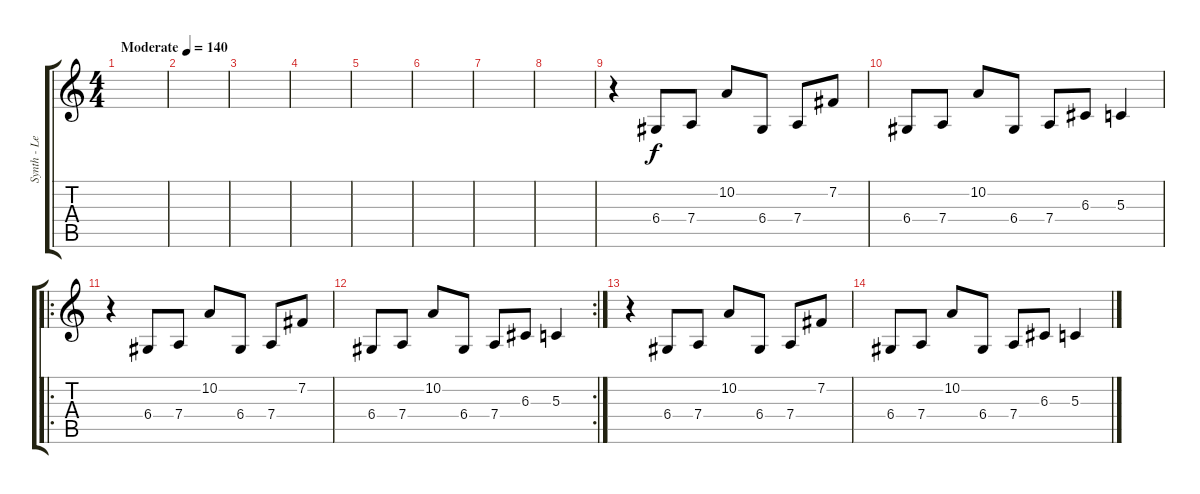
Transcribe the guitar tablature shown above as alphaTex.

\track ("Synth - Lead" "Synth - Le") {instrument marimba}
\staff {score tabs}
\tuning (E4 B3 G3 D3 A2 E2) {hide}
\ts (4 4)
\tempo (140 "Moderate")
\clef g2
\ks c
|
|
|
|
|
|
|
|
r.4 6.4.8 7.4.8 10.2.8 6.4.8 7.4.8 7.2.8 |
6.4.8 7.4.8 10.2.8 6.4.8 7.4.8 6.3.8 5.3.4 |
\ro
r.4 6.4.8 7.4.8 10.2.8 6.4.8 7.4.8 7.2.8 |
\rc 2
6.4.8 7.4.8 10.2.8 6.4.8 7.4.8 6.3.8 5.3.4 |
r.4 6.4.8 7.4.8 10.2.8 6.4.8 7.4.8 7.2.8 |
6.4.8 7.4.8 10.2.8 6.4.8 7.4.8 6.3.8 5.3.4
